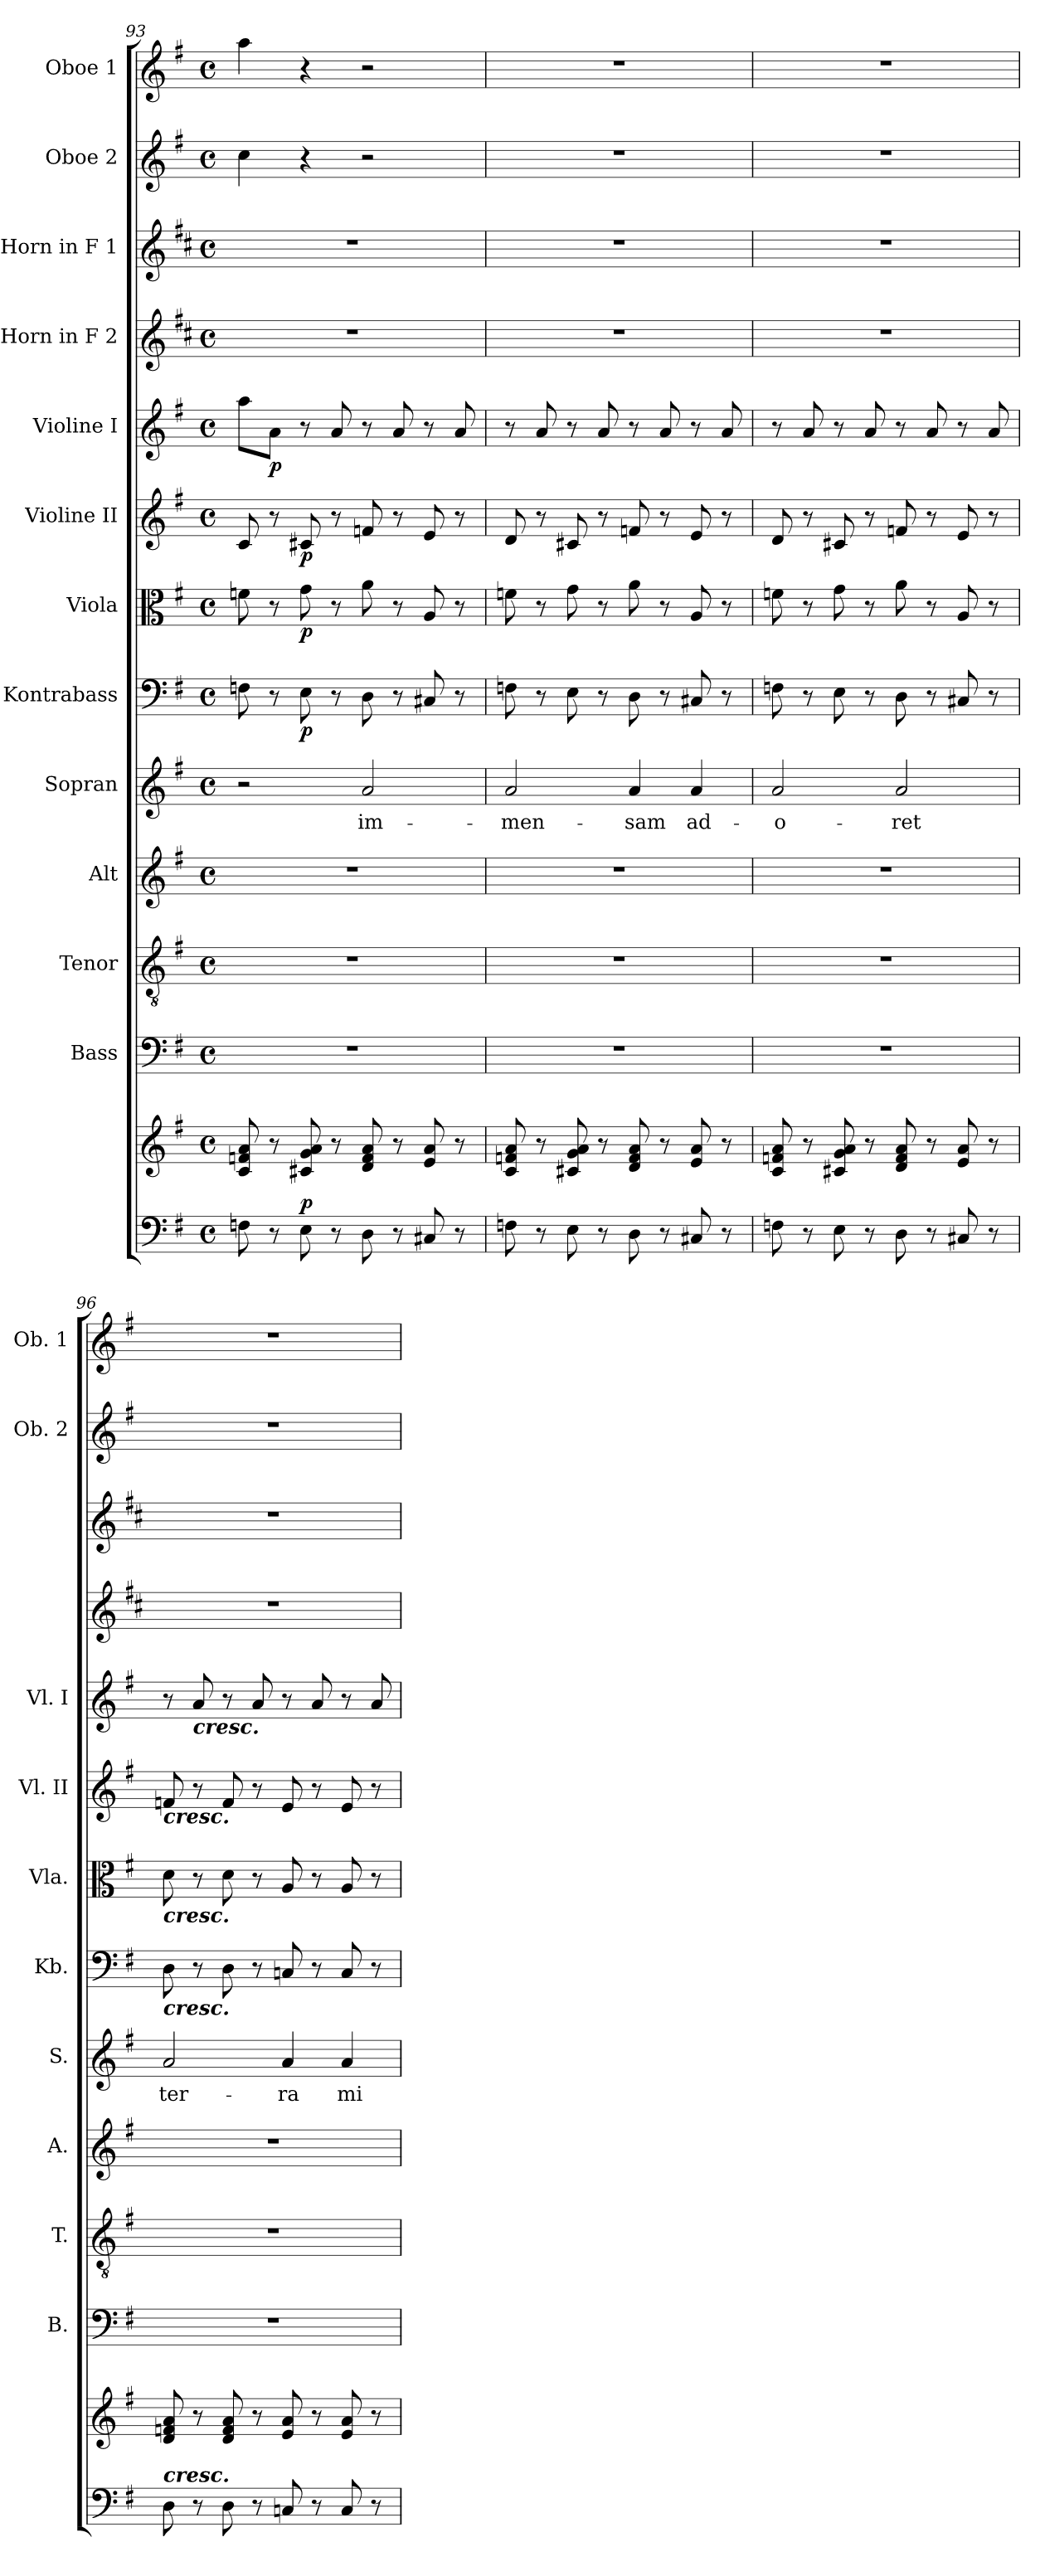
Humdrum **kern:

**kern	**kern	**dynam	**kern	**kern	**kern	**kern	**text	**kern	**dynam	**kern	**dynam	**kern	**dynam	**kern	**dynam	**kern	**kern	**kern	**kern
*part13	*part13	*part13	*part12	*part11	*part10	*part9	*part9	*part8	*part8	*part7	*part7	*part6	*part6	*part5	*part5	*part4	*part3	*part2	*part1
*staff14	*staff13	*staff13/14	*staff12	*staff11	*staff10	*staff9	*staff9	*staff8	*staff8	*staff7	*staff7	*staff6	*staff6	*staff5	*staff5	*staff4	*staff3	*staff2	*staff1
*	*	*	*I"Bass	*I"Tenor	*I"Alt	*I"Sopran	*	*I"Kontrabass	*	*I"Viola	*	*I"Violine II	*	*I"Violine I	*	*I"Horn in F 2	*I"Horn in F 1	*I"Oboe 2	*I"Oboe 1
*	*	*	*I'B.	*I'T.	*I'A.	*I'S.	*	*I'Kb.	*	*I'Vla.	*	*I'Vl. II	*	*I'Vl. I	*	*	*	*I'Ob. 2	*I'Ob. 1
*clefF4	*clefG2	*	*clefF4	*clefGv2	*clefG2	*clefG2	*	*clefF4	*	*clefC3	*	*clefG2	*	*clefG2	*	*clefG2	*clefG2	*clefG2	*clefG2
*	*	*	*	*	*	*	*	*ITrd7c12	*	*	*	*	*	*	*	*ITrd4c7	*ITrd4c7	*	*
*k[f#]	*k[f#]	*	*k[f#]	*k[f#]	*k[f#]	*k[f#]	*	*k[f#]	*	*k[f#]	*	*k[f#]	*	*k[f#]	*	*k[f#]	*k[f#]	*k[f#]	*k[f#]
*G:	*G:	*	*G:	*G:	*G:	*G:	*	*G:	*	*G:	*	*G:	*	*G:	*	*G:	*G:	*G:	*G:
*M4/4	*M4/4	*	*M4/4	*M4/4	*M4/4	*M4/4	*	*M4/4	*	*M4/4	*	*M4/4	*	*M4/4	*	*M4/4	*M4/4	*M4/4	*M4/4
*met(c)	*met(c)	*	*met(c)	*met(c)	*met(c)	*met(c)	*	*met(c)	*	*met(c)	*	*met(c)	*	*met(c)	*	*met(c)	*met(c)	*met(c)	*met(c)
=93	=93	=93	=93	=93	=93	=93	=93	=93	=93	=93	=93	=93	=93	=93	=93	=93	=93	=93	=93
8Fn\	8c/ 8fn/ 8a/	.	1r	1r	1r	2r	.	8FFn\	.	8fn\	.	8c/	.	8aa\L	.	1r	1r	4cc\	4aa\
!	!	!	!	!	!	!	!	!	!	!	!	!	!	!	!LO:DY:b	!	!	!	!
8r	8r	.	.	.	.	.	.	8r	.	8r	.	8r	.	8a\J	p	.	.	.	.
!	!	!LO:DY:a=2	!	!	!	!	!	!	!LO:DY:b	!	!LO:DY:b	!	!LO:DY:b	!	!	!	!	!	!
8E\	8c#X/ 8g/ 8a/	p	.	.	.	.	.	8EE\	p	8g\	p	8c#X/	p	8r	.	.	.	4r	4r
8r	8r	.	.	.	.	.	.	8r	.	8r	.	8r	.	8a/	.	.	.	.	.
!	!	!	!	!	!	!	!LO:LY:b	!	!	!	!	!	!	!	!	!	!	!	!
8D\	8d/ 8f/ 8a/	.	.	.	.	2a/	im-	8DD\	.	8a\	.	8fn/	.	8r	.	.	.	2r	2r
8r	8r	.	.	.	.	.	.	8r	.	8r	.	8r	.	8a/	.	.	.	.	.
8C#X/	8e/ 8a/	.	.	.	.	.	.	8CC#X/	.	8A/	.	8e/	.	8r	.	.	.	.	.
8r	8r	.	.	.	.	.	.	8r	.	8r	.	8r	.	8a/	.	.	.	.	.
=94	=94	=94	=94	=94	=94	=94	=94	=94	=94	=94	=94	=94	=94	=94	=94	=94	=94	=94	=94
!	!	!	!	!	!	!	!LO:LY:b	!	!	!	!	!	!	!	!	!	!	!	!
8Fn\	8c/ 8fn/ 8a/	.	1r	1r	1r	2a/	-men-	8FFn\	.	8fn\	.	8d/	.	8r	.	1r	1r	1r	1r
8r	8r	.	.	.	.	.	.	8r	.	8r	.	8r	.	8a/	.	.	.	.	.
8E\	8c#X/ 8g/ 8a/	.	.	.	.	.	.	8EE\	.	8g\	.	8c#X/	.	8r	.	.	.	.	.
8r	8r	.	.	.	.	.	.	8r	.	8r	.	8r	.	8a/	.	.	.	.	.
!	!	!	!	!	!	!	!LO:LY:b	!	!	!	!	!	!	!	!	!	!	!	!
8D\	8d/ 8f/ 8a/	.	.	.	.	4a/	-sam	8DD\	.	8a\	.	8fn/	.	8r	.	.	.	.	.
8r	8r	.	.	.	.	.	.	8r	.	8r	.	8r	.	8a/	.	.	.	.	.
!	!	!	!	!	!	!	!LO:LY:b	!	!	!	!	!	!	!	!	!	!	!	!
8C#X/	8e/ 8a/	.	.	.	.	4a/	ad-	8CC#X/	.	8A/	.	8e/	.	8r	.	.	.	.	.
8r	8r	.	.	.	.	.	.	8r	.	8r	.	8r	.	8a/	.	.	.	.	.
=95	=95	=95	=95	=95	=95	=95	=95	=95	=95	=95	=95	=95	=95	=95	=95	=95	=95	=95	=95
!	!	!	!	!	!	!	!LO:LY:b	!	!	!	!	!	!	!	!	!	!	!	!
8Fn\	8c/ 8fn/ 8a/	.	1r	1r	1r	2a/	-o-	8FFn\	.	8fn\	.	8d/	.	8r	.	1r	1r	1r	1r
8r	8r	.	.	.	.	.	.	8r	.	8r	.	8r	.	8a/	.	.	.	.	.
8E\	8c#X/ 8g/ 8a/	.	.	.	.	.	.	8EE\	.	8g\	.	8c#X/	.	8r	.	.	.	.	.
8r	8r	.	.	.	.	.	.	8r	.	8r	.	8r	.	8a/	.	.	.	.	.
!	!	!	!	!	!	!	!LO:LY:b	!	!	!	!	!	!	!	!	!	!	!	!
8D\	8d/ 8f/ 8a/	.	.	.	.	2a/	-ret	8DD\	.	8a\	.	8fn/	.	8r	.	.	.	.	.
8r	8r	.	.	.	.	.	.	8r	.	8r	.	8r	.	8a/	.	.	.	.	.
8C#X/	8e/ 8a/	.	.	.	.	.	.	8CC#X/	.	8A/	.	8e/	.	8r	.	.	.	.	.
8r	8r	.	.	.	.	.	.	8r	.	8r	.	8r	.	8a/	.	.	.	.	.
=96	=96	=96	=96	=96	=96	=96	=96	=96	=96	=96	=96	=96	=96	=96	=96	=96	=96	=96	=96
!	!	!	!	!	!	!	!	!	!	!	!	!LO:TX:b:Bi:t=cresc.	!	!	!	!	!	!	!
!	!	!	!	!	!	!	!	!	!	!LO:TX:b:Bi:t=cresc.	!	!	!	!	!	!	!	!	!
!	!	!	!	!	!	!	!	!LO:TX:b:Bi:t=cresc.	!	!	!	!	!	!	!	!	!	!	!
!LO:TX:a:Bi:t=cresc.	!	!	!	!	!	!	!	!	!	!	!	!	!	!	!	!	!	!	!
!	!	!	!	!	!	!	!LO:LY:b	!	!	!	!	!	!	!	!	!	!	!	!
8D\	8d/ 8fn/ 8a/	.	1r	1r	1r	2a/	ter-	8DD\	.	8d\	.	8fn/	.	8r	.	1r	1r	1r	1r
!	!	!	!	!	!	!	!	!	!	!	!	!	!	!LO:TX:b:Bi:t=cresc.	!	!	!	!	!
8r	8r	.	.	.	.	.	.	8r	.	8r	.	8r	.	8a/	.	.	.	.	.
8D\	8d/ 8f/ 8a/	.	.	.	.	.	.	8DD\	.	8d\	.	8f/	.	8r	.	.	.	.	.
8r	8r	.	.	.	.	.	.	8r	.	8r	.	8r	.	8a/	.	.	.	.	.
!	!	!	!	!	!	!	!LO:LY:b	!	!	!	!	!	!	!	!	!	!	!	!
8Cn/	8e/ 8a/	.	.	.	.	4a/	-ra	8CCn/	.	8A/	.	8e/	.	8r	.	.	.	.	.
8r	8r	.	.	.	.	.	.	8r	.	8r	.	8r	.	8a/	.	.	.	.	.
!	!	!	!	!	!	!	!LO:LY:b	!	!	!	!	!	!	!	!	!	!	!	!
8C/	8e/ 8a/	.	.	.	.	4a/	mi-	8CC/	.	8A/	.	8e/	.	8r	.	.	.	.	.
8r	8r	.	.	.	.	.	.	8r	.	8r	.	8r	.	8a/	.	.	.	.	.
=	=	=	=	=	=	=	=	=	=	=	=	=	=	=	=	=	=	=	=
*-	*-	*-	*-	*-	*-	*-	*-	*-	*-	*-	*-	*-	*-	*-	*-	*-	*-	*-	*-
